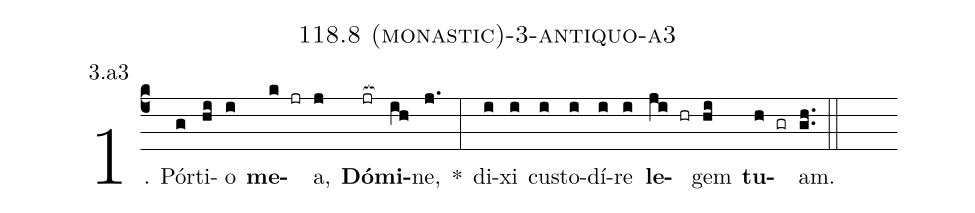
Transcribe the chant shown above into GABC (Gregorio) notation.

name: 118.8 (monastic)-3-antiquo-a3;
annotation: 3.a3;
%%
(c4)1. Pór(g)ti(hi)o(i) <b>me</b>(k jr)a,(j) <b>Dó</b>(jr[ocb:1{])<b>mi</b>(ih[ocb:0}])ne,(j.) *(:) di(i)xi(i) cus(i)to(i)dí(i)re(i) <b>le</b>(ji hr)gem(hi) <b>tu</b>(h gr)am.(gh..) (::)
